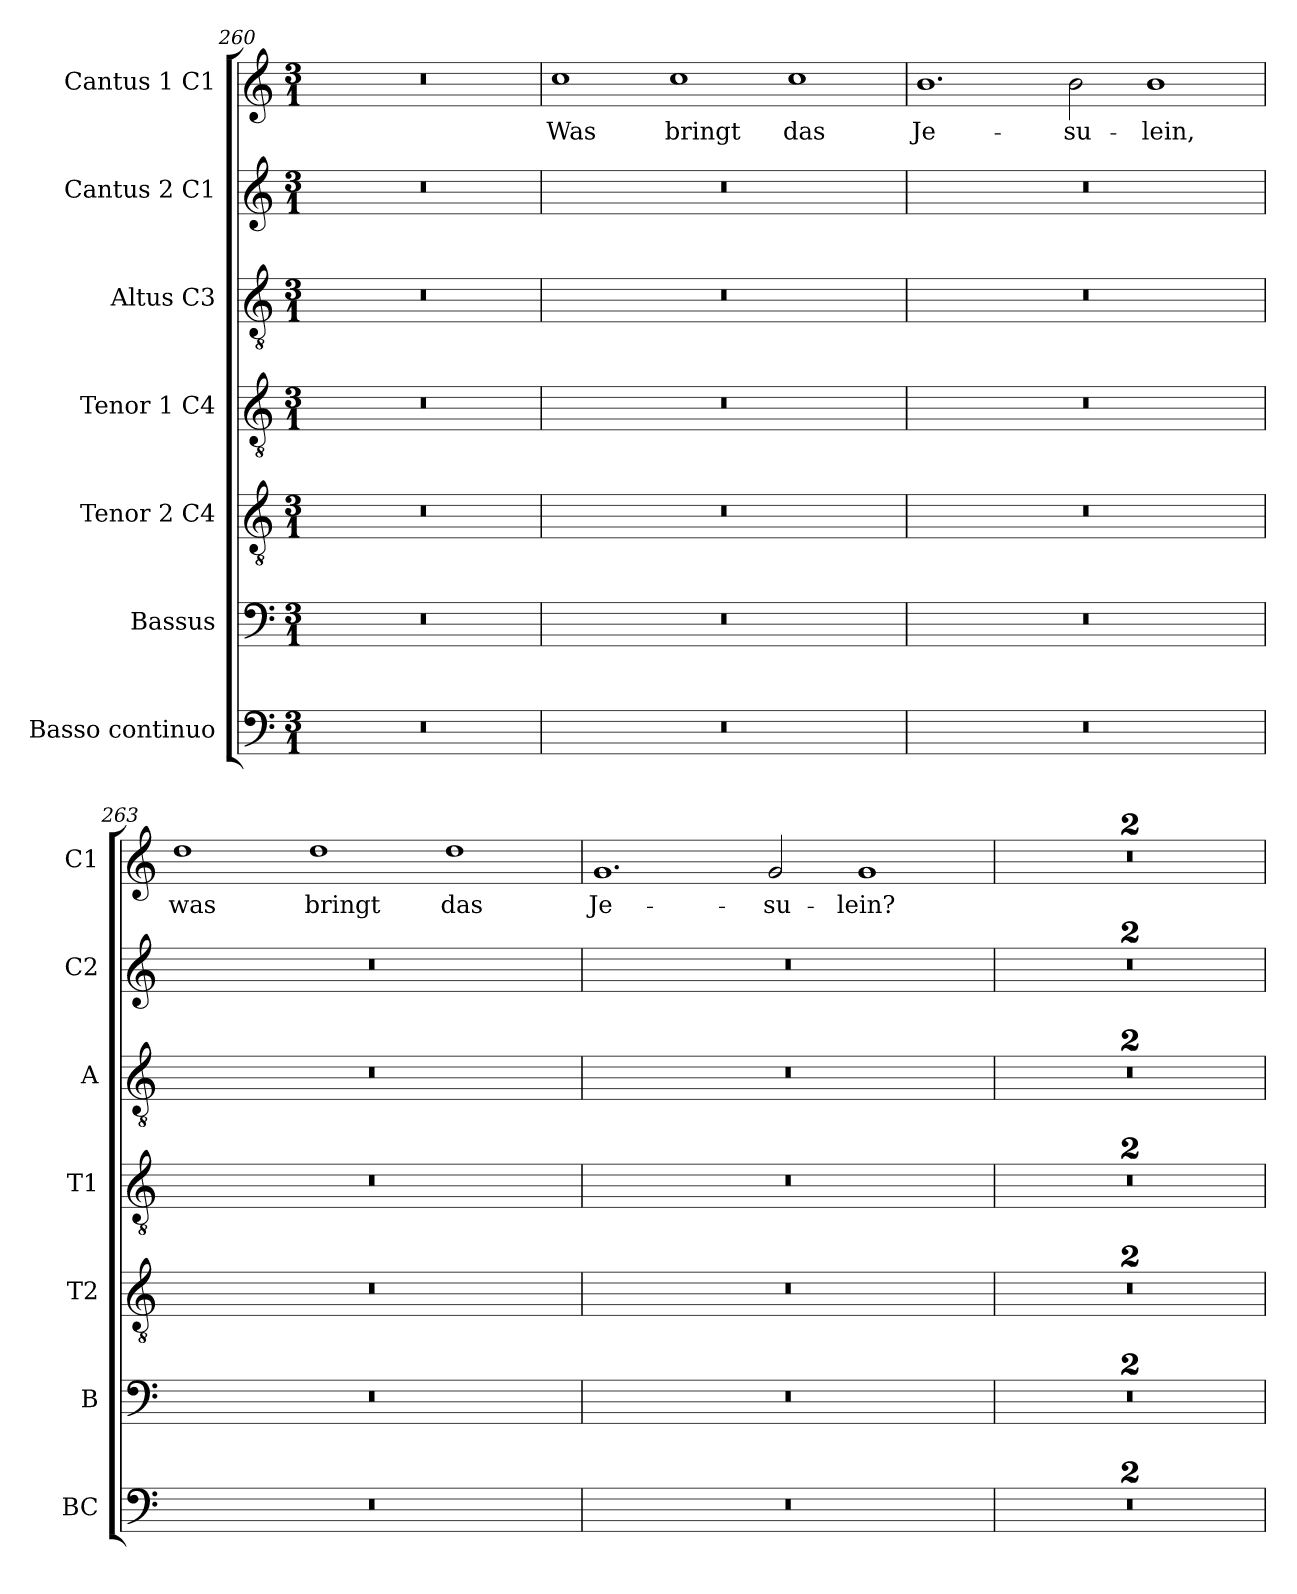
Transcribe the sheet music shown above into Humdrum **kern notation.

**kern	**kern	**kern	**kern	**kern	**kern	**kern	**text
*part7	*part6	*part5	*part4	*part3	*part2	*part1	*part1
*staff7	*staff6	*staff5	*staff4	*staff3	*staff2	*staff1	*staff1
*I"Basso continuo	*I"Bassus	*I"Tenor 2 C4	*I"Tenor 1 C4	*I"Altus C3	*I"Cantus 2 C1	*I"Cantus 1 C1	*
*I'BC	*I'B	*I'T2	*I'T1	*I'A	*I'C2	*I'C1	*
!!LO:PB:g=z
*clefF4	*clefF4	*clefGv2	*clefGv2	*clefGv2	*clefG2	*clefG2	*
*ITrd7c12	*	*	*	*	*	*	*
*k[]	*k[]	*k[]	*k[]	*k[]	*k[]	*k[]	*
*C:	*C:	*C:	*C:	*C:	*C:	*C:	*
*M3/1	*M3/1	*M3/1	*M3/1	*M3/1	*M3/1	*M3/1	*
=260	=260	=260	=260	=260	=260	=260	=260
!	!	!	!	!	!	!LO:N:vis=1	!
0.r	0.r	0.r	0.r	0.r	0.r	0.r	.
=261	=261	=261	=261	=261	=261	=261	=261
!	!	!	!	!	!	!	!LO:LY:b
0.r	0.r	0.r	0.r	0.r	0.r	1cc	Was
!	!	!	!	!	!	!	!LO:LY:b
.	.	.	.	.	.	1cc	bringt
!	!	!	!	!	!	!	!LO:LY:b
.	.	.	.	.	.	1cc	das
=262	=262	=262	=262	=262	=262	=262	=262
!	!	!	!	!	!	!	!LO:LY:b
0.r	0.r	0.r	0.r	0.r	0.r	1.b	Je-
!	!	!	!	!	!	!	!LO:LY:b
.	.	.	.	.	.	2b\	-su-
!	!	!	!	!	!	!	!LO:LY:b
.	.	.	.	.	.	1b	-lein,
=263	=263	=263	=263	=263	=263	=263	=263
!	!	!	!	!	!	!	!LO:LY:b
0.r	0.r	0.r	0.r	0.r	0.r	1dd	was
!	!	!	!	!	!	!	!LO:LY:b
.	.	.	.	.	.	1dd	bringt
!	!	!	!	!	!	!	!LO:LY:b
.	.	.	.	.	.	1dd	das
=264	=264	=264	=264	=264	=264	=264	=264
!	!	!	!	!	!	!	!LO:LY:b
0.r	0.r	0.r	0.r	0.r	0.r	1.g	Je-
!	!	!	!	!	!	!	!LO:LY:b
.	.	.	.	.	.	2g/	-su-
!	!	!	!	!	!	!	!LO:LY:b
.	.	.	.	.	.	1g	-lein?
=265	=265	=265	=265	=265	=265	=265	=265
0.r	0.r	0.r	0.r	0.r	0.r	0.r	.
=266	=266	=266	=266	=266	=266	=266	=266
0.r	0.r	0.r	0.r	0.r	0.r	0.r	.
=	=	=	=	=	=	=	=
*-	*-	*-	*-	*-	*-	*-	*-
